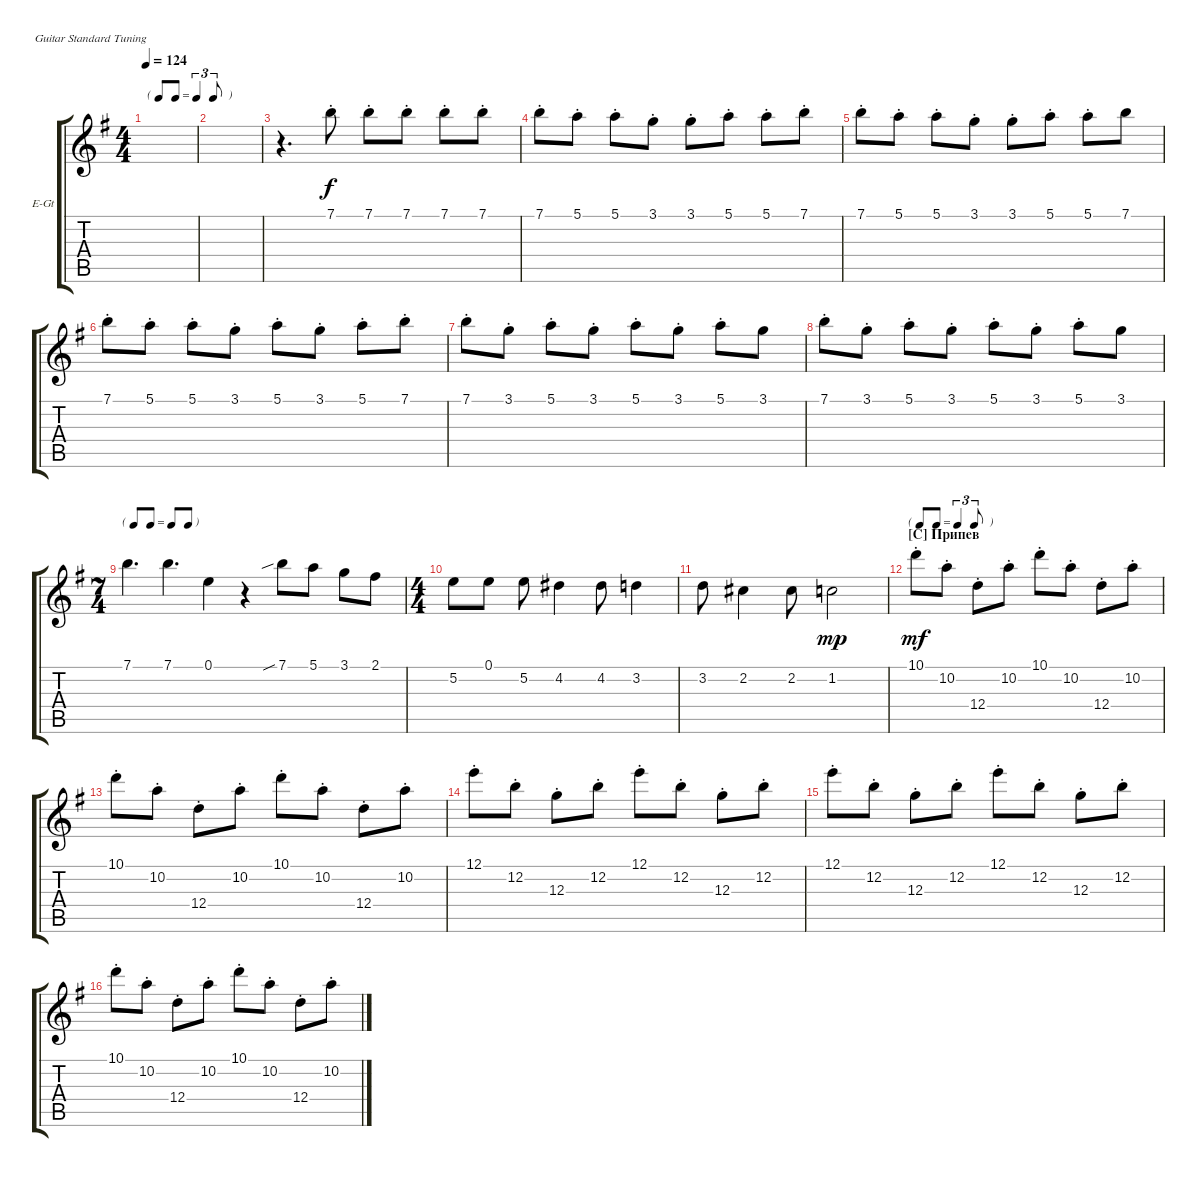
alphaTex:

\defaultSystemsLayout 4
\bracketExtendMode groupsimilarinstruments
\firstSystemTrackNameOrientation horizontal
\otherSystemsTrackNameOrientation horizontal
\track ("Electric Guitar" "E-Gt") {instrument electricguitarclean}
\staff {score tabs}
\tuning (E4 B3 G3 D3 A2 E2)
\ts (4 4)
\tf triplet8th
\tempo 124
\clef g2
\scale
0.333333
\ks eminor
|
\scale
0.333333 |
\scale
0.333333 r.4{d} 7.1{st}.8 7.1{st}.8 7.1{st}.8 7.1{st}.8 7.1{st}.8 |
\scale
0.333333 7.1{st}.8 5.1{st}.8 5.1{st}.8 3.1{st}.8 3.1{st}.8 5.1{st}.8 5.1{st}.8 7.1{st}.8 |
\scale
0.333333 7.1{st}.8 5.1{st}.8 5.1{st}.8 3.1{st}.8 3.1{st}.8 5.1{st}.8 5.1{st}.8 7.1.8 |
\scale
0.333333 7.1{st}.8 5.1{st}.8 5.1{st}.8 3.1{st}.8 5.1{st}.8 3.1{st}.8 5.1{st}.8 7.1{st}.8 |
\scale
0.333333 7.1{st}.8 3.1{st}.8 5.1{st}.8 3.1{st}.8 5.1{st}.8 3.1{st}.8 5.1{st}.8 3.1.8 |
\scale
0.259735 7.1{st}.8 3.1{st}.8 5.1{st}.8 3.1{st}.8 5.1{st}.8 3.1{st}.8 5.1{st}.8 3.1.8 |
\ts (7 4)
\tf none
\scale
0.444399 7.1.4{d} 7.1.4{d} 0.1.4 r.4 7.1{sib}.8 5.1.8 3.1.8 2.1.8 |
\ts (4 4)
\scale
0.296172 5.2.8 0.1.8 5.2.8 4.2.4 4.2.8 3.2.4 |
\scale
0.333333 3.2.8 2.2.4 2.2.8 1.2.2{dy mp} |
\tf triplet8th
\section ("C" "Припев")
\scale
0.333333 10.1{st}.8{dy mf} 10.2{st}.8 12.4{st}.8 10.2{st}.8 10.1{st}.8 10.2{st}.8 12.4{st}.8 10.2{st}.8 |
\scale
0.333333 10.1{st}.8 10.2{st}.8 12.4{st}.8 10.2{st}.8 10.1{st}.8 10.2{st}.8 12.4{st}.8 10.2{st}.8 |
\scale
0.333333 12.1{st}.8 12.2{st}.8 12.3{st}.8 12.2{st}.8 12.1{st}.8 12.2{st}.8 12.3{st}.8 12.2{st}.8 |
\scale
0.333333 12.1{st}.8 12.2{st}.8 12.3{st}.8 12.2{st}.8 12.1{st}.8 12.2{st}.8 12.3{st}.8 12.2{st}.8 |
\scale
0.333333 10.1{st}.8 10.2{st}.8 12.4{st}.8 10.2{st}.8 10.1{st}.8 10.2{st}.8 12.4{st}.8 10.2{st}.8
